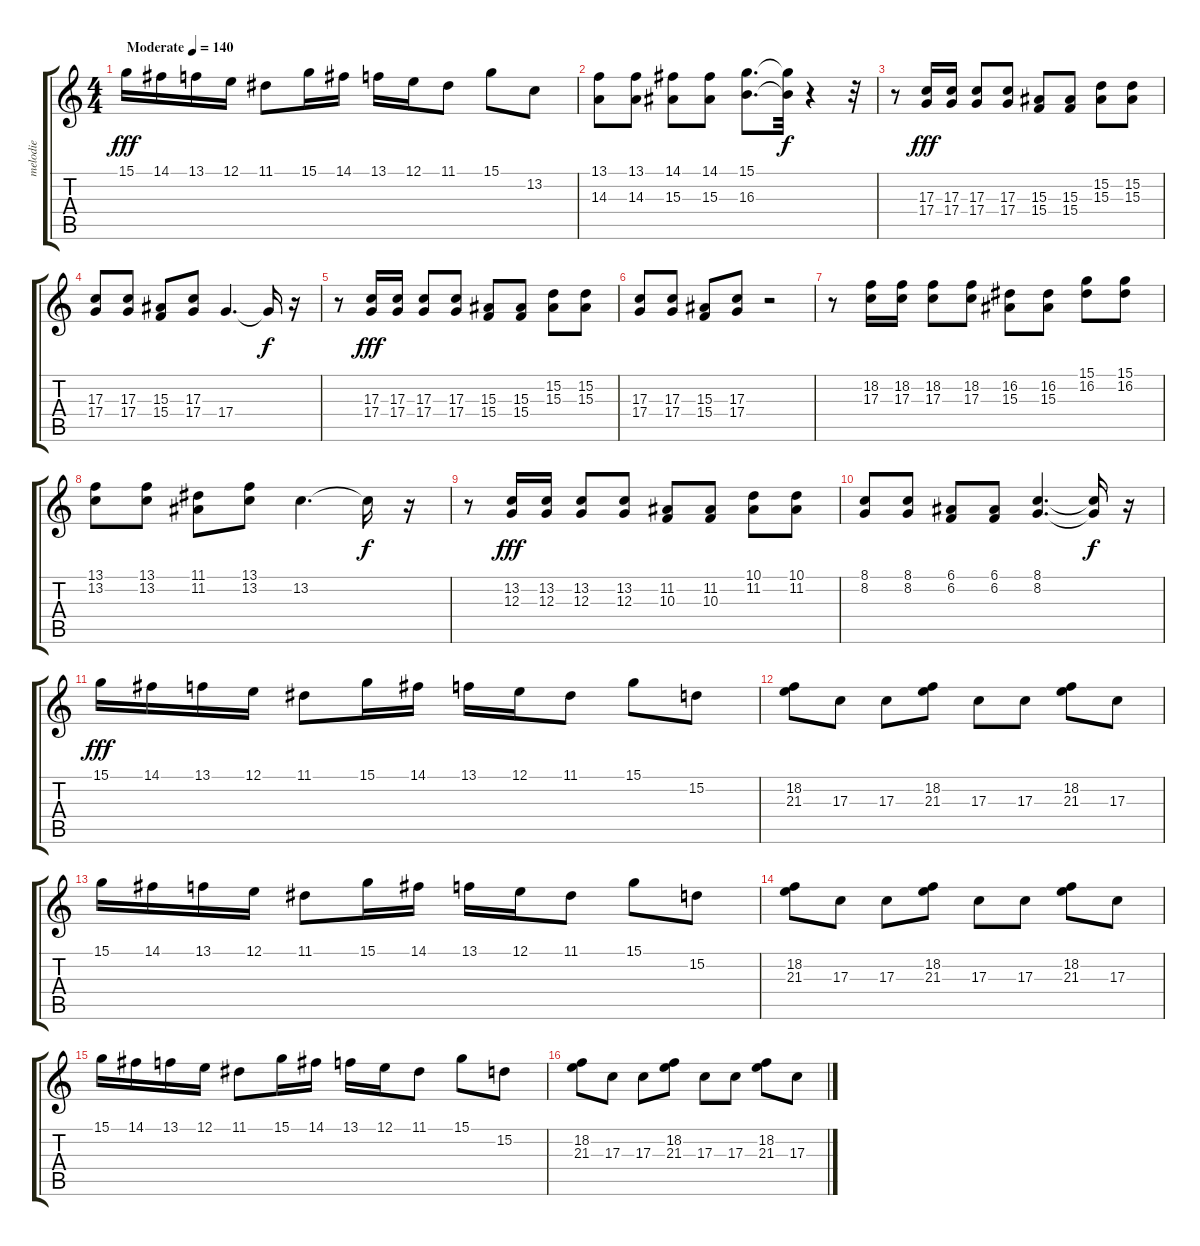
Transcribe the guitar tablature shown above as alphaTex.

\track ("melodie" "melodie") {instrument xylophone}
\staff {score tabs}
\tuning (E4 B3 G3 D3 A2 E2) {hide}
\ts (4 4)
\tempo (140 "Moderate")
\clef g2
\ks c
15.1.16{dy fff instrument xylophone} 14.1.16 13.1.16 12.1.16 11.1.8 15.1.16 14.1.16 13.1.16 12.1.16 11.1.8 15.1.8 13.2.8 |
(13.1 14.3).8 (13.1 14.3).8 (14.1 15.3).8 (14.1 15.3).8 (15.1 16.3).8{d} (15.1{t} 16.3{t}).32{dy f} r.4 r.32 |
r.8 (17.3 17.4).16{dy fff} (17.3 17.4).16 (17.3 17.4).8 (17.3 17.4).8 (15.3 15.4).8 (15.3 15.4).8 (15.2 15.3).8 (15.2 15.3).8 |
(17.3 17.4).8 (17.3 17.4).8 (15.3 15.4).8 (17.3 17.4).8 17.4.4{d} 17.4{t}.16{dy f} r.16 |
r.8 (17.3 17.4).16{dy fff} (17.3 17.4).16 (17.3 17.4).8 (17.3 17.4).8 (15.3 15.4).8 (15.3 15.4).8 (15.2 15.3).8 (15.2 15.3).8 |
(17.3 17.4).8 (17.3 17.4).8 (15.3 15.4).8 (17.3 17.4).8 r.2 |
r.8 (18.2 17.3).16 (18.2 17.3).16 (18.2 17.3).8 (18.2 17.3).8 (16.2 15.3).8 (16.2 15.3).8 (15.1 16.2).8 (15.1 16.2).8 |
(13.1 13.2).8 (13.1 13.2).8 (11.1 11.2).8 (13.1 13.2).8 13.2.4{d} 13.2{t}.16{dy f} r.16 |
r.8 (13.2 12.3).16{dy fff} (13.2 12.3).16 (13.2 12.3).8 (13.2 12.3).8 (11.2 10.3).8 (11.2 10.3).8 (10.1 11.2).8 (10.1 11.2).8 |
(8.1 8.2).8 (8.1 8.2).8 (6.1 6.2).8 (6.1 6.2).8 (8.1 8.2).4{d} (8.1{t} 8.2{t}).16{dy f} r.16 |
15.1.16{dy fff} 14.1.16 13.1.16 12.1.16 11.1.8 15.1.16 14.1.16 13.1.16 12.1.16 11.1.8 15.1.8 15.2.8 |
(18.2 21.3).8 17.3.8 17.3.8 (18.2 21.3).8 17.3.8 17.3.8 (18.2 21.3).8 17.3.8 |
15.1.16 14.1.16 13.1.16 12.1.16 11.1.8 15.1.16 14.1.16 13.1.16 12.1.16 11.1.8 15.1.8 15.2.8 |
(18.2 21.3).8 17.3.8 17.3.8 (18.2 21.3).8 17.3.8 17.3.8 (18.2 21.3).8 17.3.8 |
15.1.16 14.1.16 13.1.16 12.1.16 11.1.8 15.1.16 14.1.16 13.1.16 12.1.16 11.1.8 15.1.8 15.2.8 |
(18.2 21.3).8 17.3.8 17.3.8 (18.2 21.3).8 17.3.8 17.3.8 (18.2 21.3).8 17.3.8
